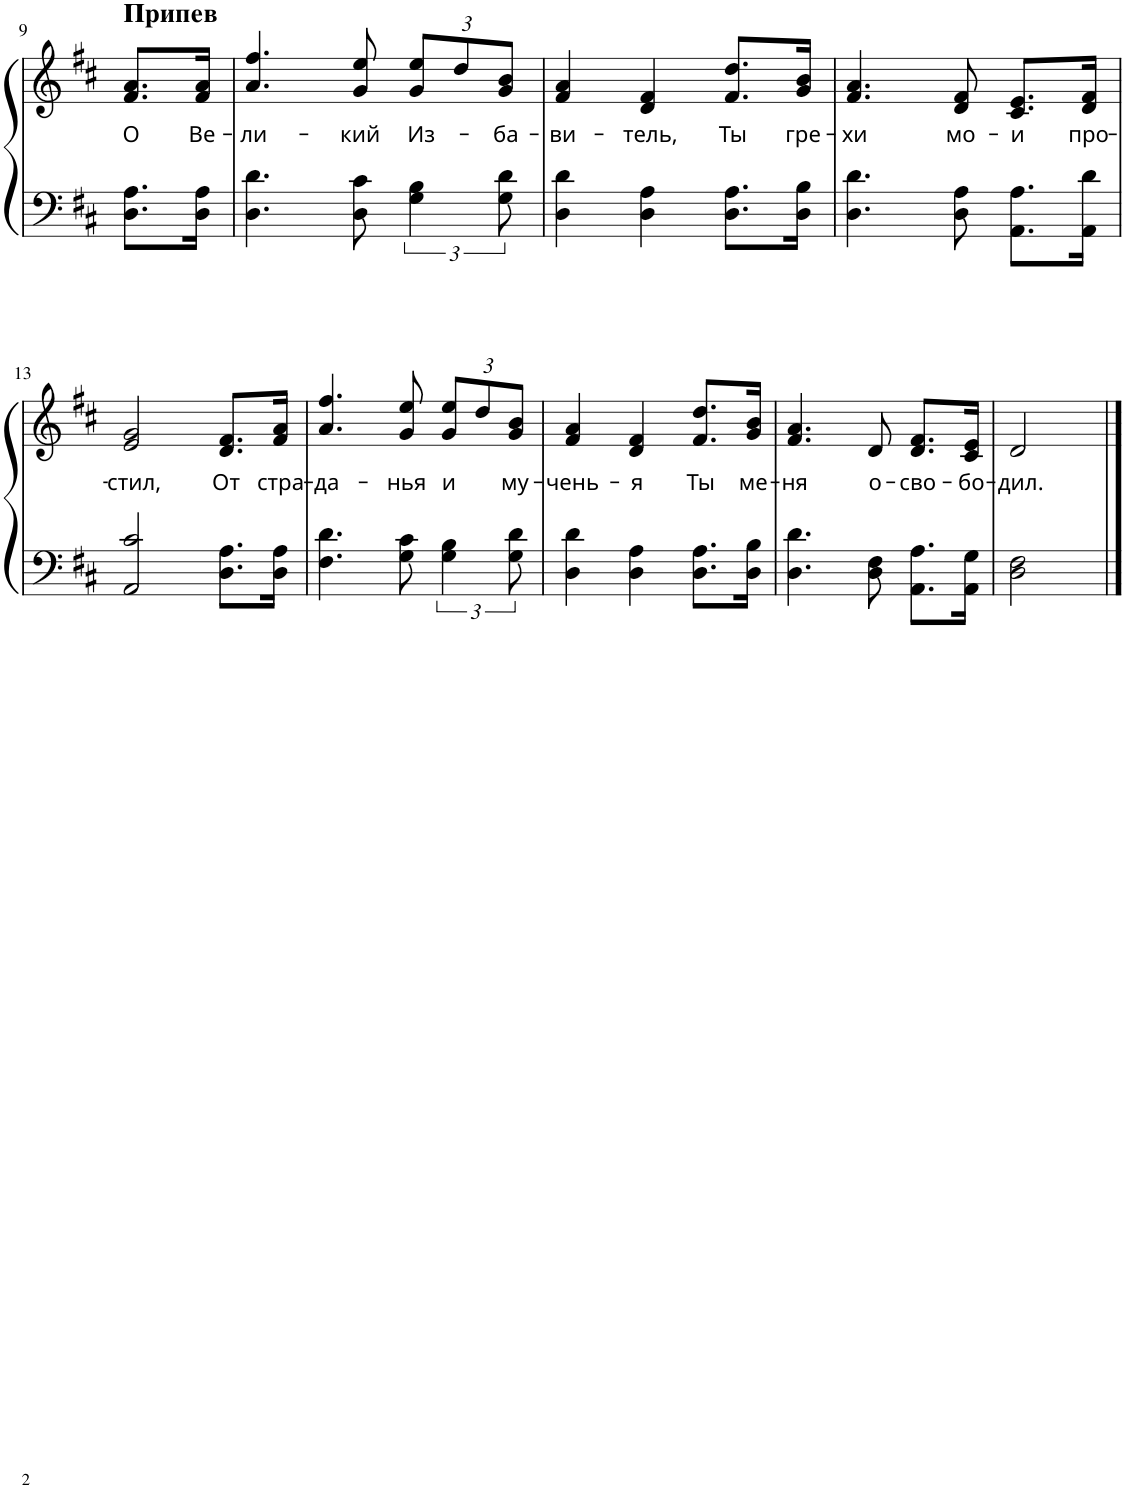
**kern	**kern	**text
*part1	*part1	*part1
*staff2	*staff1	*staff1
*I"Piano	*	*
*I'Pno	*	*
!!LO:PB:g=z
*clefF4	*clefG2	*
*k[f#c#]	*k[f#c#]	*
*M3/4	*M3/4	*
=9	=9	=9
!	!LO:TX:a:B:t=Припев	!
!	!	!LO:LY:b
8.D\ 8.A\L	8.f#/ 8.a/L	О
!	!	!LO:LY:b
16D\ 16A\Jk	16f#/ 16a/Jk	Ве-
=10	=10	=10
!	!	!LO:LY:b
4.D\ 4.d\	4.a/ 4.ff#/	-ли-
!	!	!LO:LY:b
8D\ 8c#\	8g/ 8ee/	-кий
*	*Xbrackettup	*
!	!	!LO:LY:b
6G\ 6B\	12g/ 12ee/L	Из-
.	12dd/	.
!	!	!LO:LY:b
12G\ 12d\	12g/ 12b/J	-ба-
=11	=11	=11
!	!	!LO:LY:b
4D\ 4d\	4f#/ 4a/	-ви-
!	!	!LO:LY:b
4D\ 4A\	4d/ 4f#/	-тель,
!	!	!LO:LY:b
8.D\ 8.A\L	8.f#/ 8.dd/L	Ты
!	!	!LO:LY:b
16D\ 16B\Jk	16g/ 16b/Jk	гре-
=12	=12	=12
!	!	!LO:LY:b
4.D\ 4.d\	4.f#/ 4.a/	-хи
!	!	!LO:LY:b
8D\ 8A\	8d/ 8f#/	мо-
!	!	!LO:LY:b
8.AA\ 8.A\L	8.c#/ 8.e/L	-и
!	!	!LO:LY:b
16AA\ 16d\Jk	16d/ 16f#/Jk	про-
!!LO:LB:g=z
=13	=13	=13
!	!	!LO:LY:b
2AA/ 2c#/	2e/ 2g/	-стил,
!	!	!LO:LY:b
8.D\ 8.A\L	8.d/ 8.f#/L	От
!	!	!LO:LY:b
16D\ 16A\Jk	16f#/ 16a/Jk	стра-
=14	=14	=14
!	!	!LO:LY:b
4.F#\ 4.d\	4.a/ 4.ff#/	-да-
!	!	!LO:LY:b
8G\ 8c#\	8g/ 8ee/	-нья
!	!	!LO:LY:b
6G\ 6B\	12g/ 12ee/L	и
.	12dd/	.
!	!	!LO:LY:b
12G\ 12d\	12g/ 12b/J	му-
=15	=15	=15
!	!	!LO:LY:b
4D\ 4d\	4f#/ 4a/	-чень-
!	!	!LO:LY:b
4D\ 4A\	4d/ 4f#/	-я
!	!	!LO:LY:b
8.D\ 8.A\L	8.f#/ 8.dd/L	Ты
!	!	!LO:LY:b
16D\ 16B\Jk	16g/ 16b/Jk	ме-
=16	=16	=16
!	!	!LO:LY:b
4.D\ 4.d\	4.f#/ 4.a/	-ня
!	!	!LO:LY:b
8D\ 8F#\	8d/	о-
!	!	!LO:LY:b
8.AA\ 8.A\L	8.d/ 8.f#/L	-сво-
!	!	!LO:LY:b
16AA\ 16G\Jk	16c#/ 16e/Jk	-бо-
=17	=17	=17
!	!	!LO:LY:b
2D\ 2F#\	2d/	-дил.
==	==	==
*-	*-	*-
